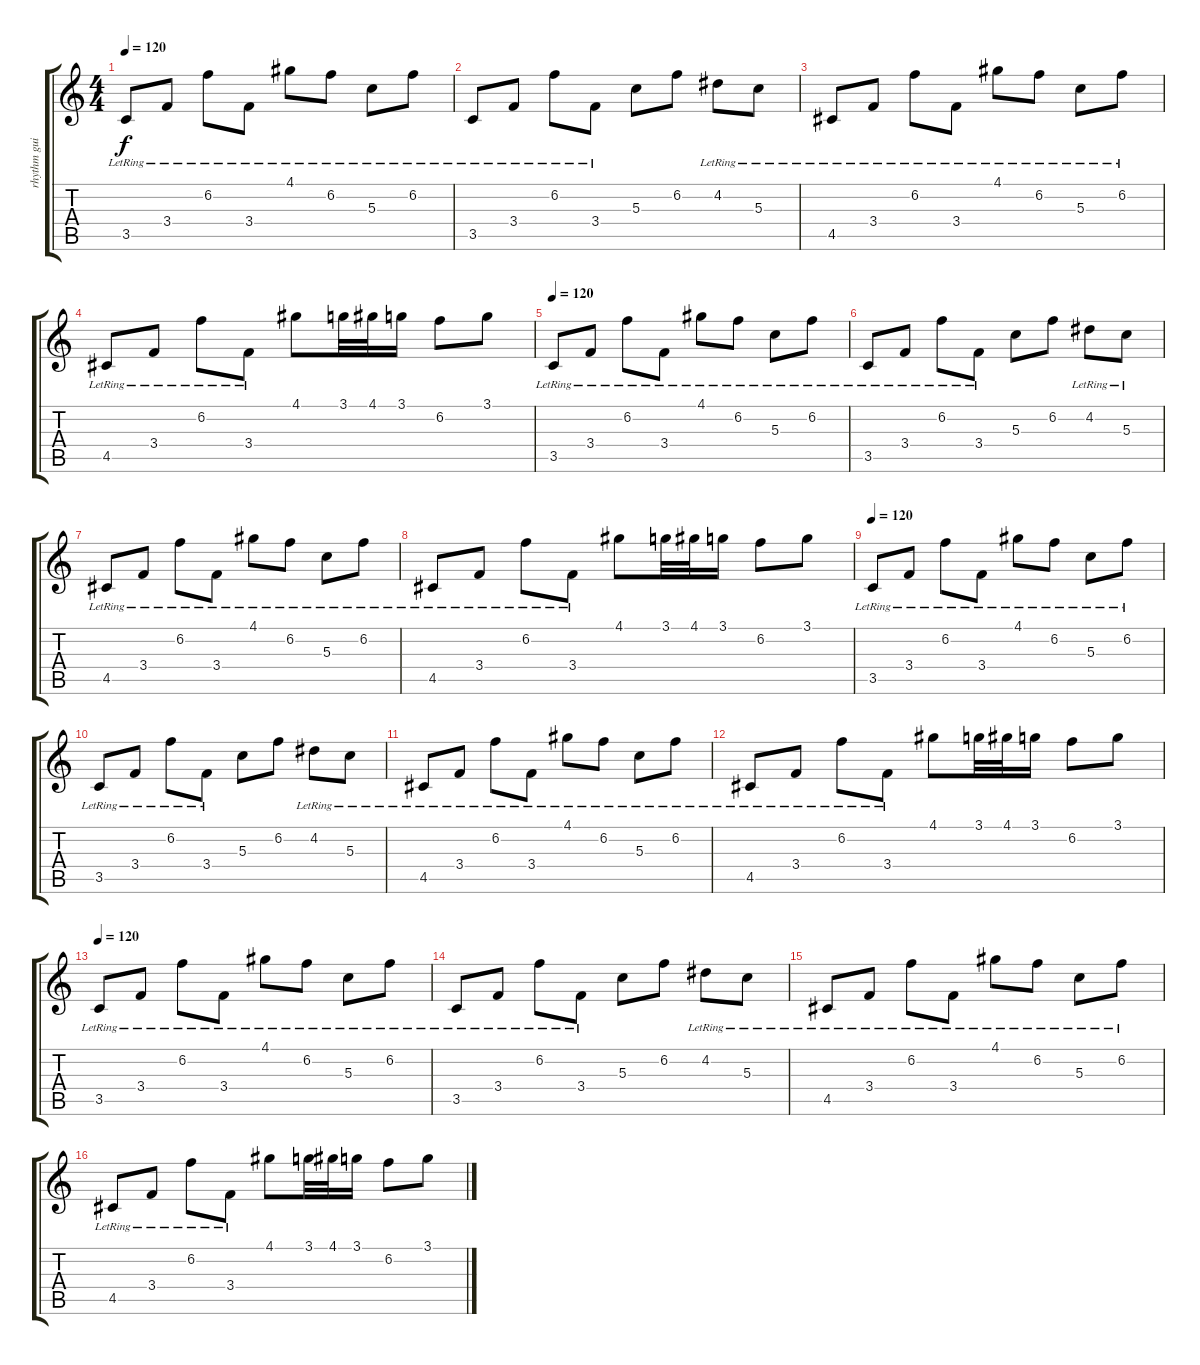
\track ("rhythm guitar" "rhythm gui") {instrument distortionguitar}
\staff {score tabs}
\tuning (E4 B3 G3 D3 A2 E2) {hide}
\ts (4 4)
\tempo 120
\clef g2
\ks c
3.5{lr}.8{dy f} 3.4{lr}.8 6.2{lr}.8 3.4{lr}.8 4.1{lr}.8 6.2{lr}.8 5.3{lr}.8 6.2{lr}.8 |
3.5{lr}.8 3.4{lr}.8 6.2{lr}.8 3.4{lr}.8 5.3.8 6.2.8 4.2{lr}.8 5.3{lr}.8 |
4.5{lr}.8 3.4{lr}.8 6.2{lr}.8 3.4{lr}.8 4.1{lr}.8 6.2{lr}.8 5.3{lr}.8 6.2{lr}.8 |
4.5{lr}.8 3.4{lr}.8 6.2{lr}.8 3.4{lr}.8 4.1.8 3.1.32 4.1.32 3.1.16 6.2.8 3.1.8 |
\tempo 120
3.5{lr}.8 3.4{lr}.8 6.2{lr}.8 3.4{lr}.8 4.1{lr}.8 6.2{lr}.8 5.3{lr}.8 6.2{lr}.8 |
3.5{lr}.8 3.4{lr}.8 6.2{lr}.8 3.4{lr}.8 5.3.8 6.2.8 4.2{lr}.8 5.3{lr}.8 |
4.5{lr}.8 3.4{lr}.8 6.2{lr}.8 3.4{lr}.8 4.1{lr}.8 6.2{lr}.8 5.3{lr}.8 6.2{lr}.8 |
4.5{lr}.8 3.4{lr}.8 6.2{lr}.8 3.4{lr}.8 4.1.8 3.1.32 4.1.32 3.1.16 6.2.8 3.1.8 |
\tempo 120
3.5{lr}.8 3.4{lr}.8 6.2{lr}.8 3.4{lr}.8 4.1{lr}.8 6.2{lr}.8 5.3{lr}.8 6.2{lr}.8 |
3.5{lr}.8 3.4{lr}.8 6.2{lr}.8 3.4{lr}.8 5.3.8 6.2.8 4.2{lr}.8 5.3{lr}.8 |
4.5{lr}.8 3.4{lr}.8 6.2{lr}.8 3.4{lr}.8 4.1{lr}.8 6.2{lr}.8 5.3{lr}.8 6.2{lr}.8 |
4.5{lr}.8 3.4{lr}.8 6.2{lr}.8 3.4{lr}.8 4.1.8 3.1.32 4.1.32 3.1.16 6.2.8 3.1.8 |
\tempo 120
3.5{lr}.8 3.4{lr}.8 6.2{lr}.8 3.4{lr}.8 4.1{lr}.8 6.2{lr}.8 5.3{lr}.8 6.2{lr}.8 |
3.5{lr}.8 3.4{lr}.8 6.2{lr}.8 3.4{lr}.8 5.3.8 6.2.8 4.2{lr}.8 5.3{lr}.8 |
4.5{lr}.8 3.4{lr}.8 6.2{lr}.8 3.4{lr}.8 4.1{lr}.8 6.2{lr}.8 5.3{lr}.8 6.2{lr}.8 |
4.5{lr}.8 3.4{lr}.8 6.2{lr}.8 3.4{lr}.8 4.1.8 3.1.32 4.1.32 3.1.16 6.2.8 3.1.8
